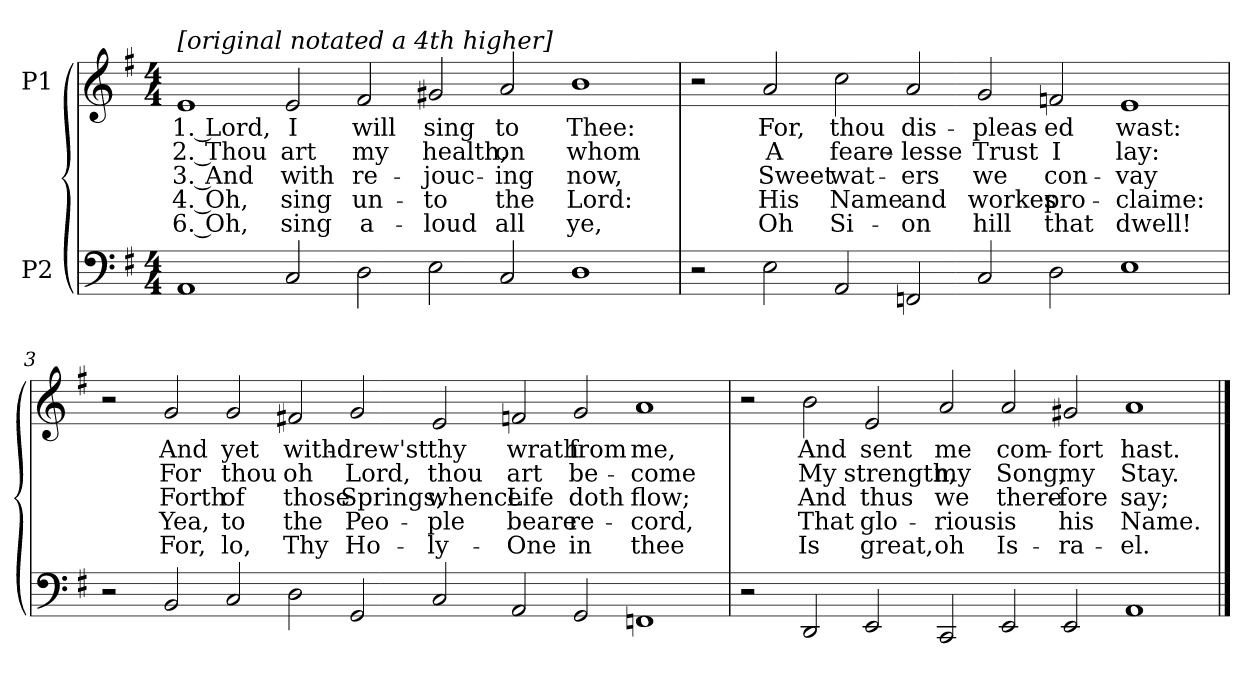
**kern	**kern	**text	**text	**text	**text	**text
*part2	*part1	*part1	*part1	*part1	*part1	*part1
*staff2	*staff1	*staff1	*staff1	*staff1	*staff1	*staff1
*I"P2	*I"P1	*	*	*	*	*
!!LO:PB:g=z
*clefF4	*clefG2	*	*	*	*	*
*k[f#]	*k[f#]	*	*	*	*	*
*G:	*G:	*	*	*	*	*
*M4/4	*M4/4	*	*	*	*	*
=1	=1	=1	=1	=1	=1	=1
!	!LO:TX:a:t=[original notated a 4th higher]	!	!	!	!	!
!	!	!LO:LY:b:color=#000000	!LO:LY:b:color=#000000	!LO:LY:b:color=#000000	!LO:LY:b:color=#000000	!LO:LY:b:color=#000000
1AAi	1ei	1. Lord,	2. Thou	3. And	4. Oh,	6. Oh,
!	!	!LO:LY:b:color=#000000	!LO:LY:b:color=#000000	!LO:LY:b:color=#000000	!LO:LY:b:color=#000000	!LO:LY:b:color=#000000
2Ci/	2ei/	I	art	with	sing	sing
!	!	!LO:LY:b:color=#000000	!LO:LY:b:color=#000000	!LO:LY:b:color=#000000	!LO:LY:b:color=#000000	!LO:LY:b:color=#000000
2Di\	2f#i/	will	my	re-	un-	a-
!	!	!LO:LY:b:color=#000000	!LO:LY:b:color=#000000	!LO:LY:b:color=#000000	!LO:LY:b:color=#000000	!LO:LY:b:color=#000000
2Ei\	2g#Xi/	sing	health,	-jouc-	-to	-loud
!	!	!LO:LY:b:color=#000000	!LO:LY:b:color=#000000	!LO:LY:b:color=#000000	!LO:LY:b:color=#000000	!LO:LY:b:color=#000000
2Ci/	2ai/	to	on	-ing	the	all
!	!	!LO:LY:b:color=#000000	!LO:LY:b:color=#000000	!LO:LY:b:color=#000000	!LO:LY:b:color=#000000	!LO:LY:b:color=#000000
1Di	1bi	Thee:	whom	now,	Lord:	ye,
=2	=2	=2	=2	=2	=2	=2
2r	2r	.	.	.	.	.
!	!	!LO:LY:b:color=#000000	!LO:LY:b:color=#000000	!LO:LY:b:color=#000000	!LO:LY:b:color=#000000	!LO:LY:b:color=#000000
2Ei\	2ai/	For,	A	Sweet	His	Oh
!	!	!LO:LY:b:color=#000000	!LO:LY:b:color=#000000	!LO:LY:b:color=#000000	!LO:LY:b:color=#000000	!LO:LY:b:color=#000000
2AAi/	2cci\	thou	feare-	wat-	Name	Si-
!	!	!LO:LY:b:color=#000000	!LO:LY:b:color=#000000	!LO:LY:b:color=#000000	!LO:LY:b:color=#000000	!LO:LY:b:color=#000000
2FFni/	2ai/	dis-	-lesse	-ers	and	-on
!	!	!LO:LY:b:color=#000000	!LO:LY:b:color=#000000	!LO:LY:b:color=#000000	!LO:LY:b:color=#000000	!LO:LY:b:color=#000000
2Ci/	2gi/	-pleas-	Trust	we	workes	hill
!	!	!LO:LY:b:color=#000000	!LO:LY:b:color=#000000	!LO:LY:b:color=#000000	!LO:LY:b:color=#000000	!LO:LY:b:color=#000000
2Di\	2fni/	-ed	I	con-	pro-	that
!	!	!LO:LY:b:color=#000000	!LO:LY:b:color=#000000	!LO:LY:b:color=#000000	!LO:LY:b:color=#000000	!LO:LY:b:color=#000000
1Ei	1ei	wast:	lay:	-vay	-claime:	dwell!
!!LO:LB:g=z
=3	=3	=3	=3	=3	=3	=3
2r	2r	.	.	.	.	.
!	!	!LO:LY:b:color=#000000	!LO:LY:b:color=#000000	!LO:LY:b:color=#000000	!LO:LY:b:color=#000000	!LO:LY:b:color=#000000
2BBi/	2gi/	And	For	Forth	Yea,	For,
!	!	!LO:LY:b:color=#000000	!LO:LY:b:color=#000000	!LO:LY:b:color=#000000	!LO:LY:b:color=#000000	!LO:LY:b:color=#000000
2Ci/	2gi/	yet	thou	of	to	lo,
!	!	!LO:LY:b:color=#000000	!LO:LY:b:color=#000000	!LO:LY:b:color=#000000	!LO:LY:b:color=#000000	!LO:LY:b:color=#000000
2Di\	2f#Xi/	with-	oh	those	the	Thy
!	!	!LO:LY:b:color=#000000	!LO:LY:b:color=#000000	!LO:LY:b:color=#000000	!LO:LY:b:color=#000000	!LO:LY:b:color=#000000
2GGi/	2gi/	-drew'st	Lord,	Springs,	Peo-	Ho-
!	!	!LO:LY:b:color=#000000	!LO:LY:b:color=#000000	!LO:LY:b:color=#000000	!LO:LY:b:color=#000000	!LO:LY:b:color=#000000
2Ci/	2ei/	thy	thou	whence	-ple	-ly-
!	!	!LO:LY:b:color=#000000	!LO:LY:b:color=#000000	!LO:LY:b:color=#000000	!LO:LY:b:color=#000000	!LO:LY:b:color=#000000
2AAi/	2fni/	wrath	art	Life	beare	-One
!	!	!LO:LY:b:color=#000000	!LO:LY:b:color=#000000	!LO:LY:b:color=#000000	!LO:LY:b:color=#000000	!LO:LY:b:color=#000000
2GGi/	2gi/	from	be-	doth	re-	in
!	!	!LO:LY:b:color=#000000	!LO:LY:b:color=#000000	!LO:LY:b:color=#000000	!LO:LY:b:color=#000000	!LO:LY:b:color=#000000
1FFni	1ai	me,	-come	flow;	-cord,	thee
=4	=4	=4	=4	=4	=4	=4
2r	2r	.	.	.	.	.
!	!	!LO:LY:b:color=#000000	!LO:LY:b:color=#000000	!LO:LY:b:color=#000000	!LO:LY:b:color=#000000	!LO:LY:b:color=#000000
2DDi/	2bi\	And	My	And	That	Is
!	!	!LO:LY:b:color=#000000	!LO:LY:b:color=#000000	!LO:LY:b:color=#000000	!LO:LY:b:color=#000000	!LO:LY:b:color=#000000
2EEi/	2ei/	sent	strength,	thus	glo-	great,
!	!	!LO:LY:b:color=#000000	!LO:LY:b:color=#000000	!LO:LY:b:color=#000000	!LO:LY:b:color=#000000	!LO:LY:b:color=#000000
2CCi/	2ai/	me	my	we	-rious	oh
!	!	!LO:LY:b:color=#000000	!LO:LY:b:color=#000000	!LO:LY:b:color=#000000	!LO:LY:b:color=#000000	!LO:LY:b:color=#000000
2EEi/	2ai/	com-	Song,	there-	is	Is-
!	!	!LO:LY:b:color=#000000	!LO:LY:b:color=#000000	!LO:LY:b:color=#000000	!LO:LY:b:color=#000000	!LO:LY:b:color=#000000
2EEi/	2g#Xi/	-fort	my	-fore	his	-ra-
!	!	!LO:LY:b:color=#000000	!LO:LY:b:color=#000000	!LO:LY:b:color=#000000	!LO:LY:b:color=#000000	!LO:LY:b:color=#000000
1AAi	1ai	hast.	Stay.	say;	Name.	-el.
==	==	==	==	==	==	==
*-	*-	*-	*-	*-	*-	*-
